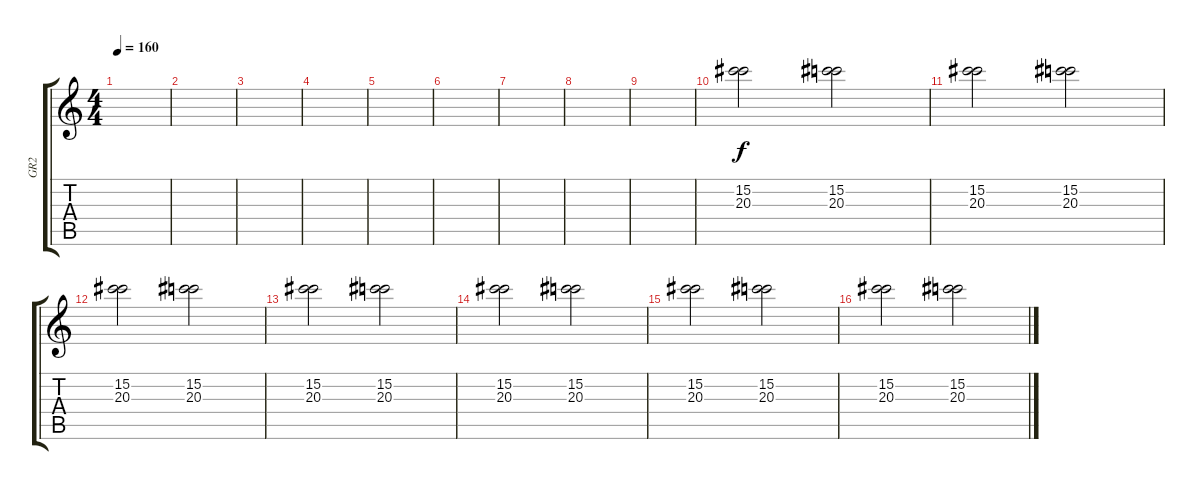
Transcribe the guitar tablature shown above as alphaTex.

\track ("GR2" "GR2") {instrument overdrivenguitar}
\staff {score tabs}
\tuning (D4 A3 F3 C3 G2 C2) {hide}
\ts (4 4)
\tempo 160
\clef g2
\ks c
|
|
|
|
|
|
|
|
|
(15.2 20.3).2 (15.2 20.3).2 |
(15.2 20.3).2 (15.2 20.3).2 |
(15.2 20.3).2 (15.2 20.3).2 |
(15.2 20.3).2 (15.2 20.3).2 |
(15.2 20.3).2 (15.2 20.3).2 |
(15.2 20.3).2 (15.2 20.3).2 |
(15.2 20.3).2 (15.2 20.3).2
